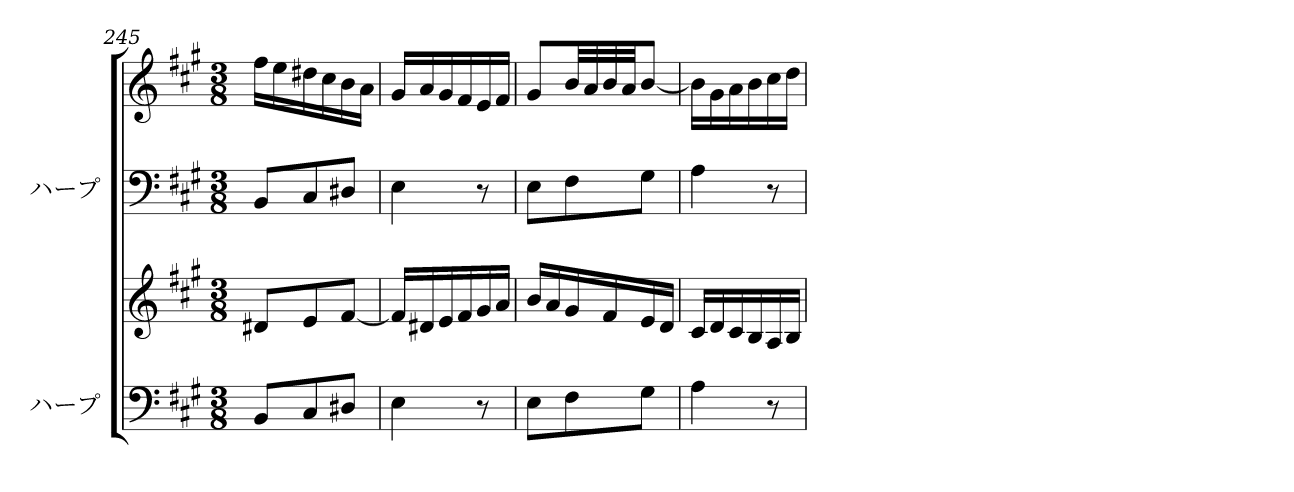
**kern	**kern	**kern	**kern
*part2	*part2	*part1	*part1
*staff4	*staff3	*staff2	*staff1
*I"ハープ	*	*I"ハープ	*
*clefF4	*clefG2	*clefF4	*clefG2
*k[f#c#g#]	*k[f#c#g#]	*k[f#c#g#]	*k[f#c#g#]
*M3/8	*M3/8	*M3/8	*M3/8
=245	=245	=245	=245
8BB/L	8d#X/L	8BB/L	16ff#\LL
.	.	.	16ee\
8C#/	8e/	8C#/	16dd#X\
.	.	.	16cc#\
8D#X/J	[8f#/J	8D#X/J	16b\
.	.	.	16a\JJ
!!LO:LB:g=z
=246	=246	=246	=246
4E\	16f#/LL]	4E\	16g#/LL
.	16d#X/	.	16a/
.	16e/	.	16g#/
.	16f#/	.	16f#/
8r	16g#/	8r	16e/
.	16a/JJ	.	16f#/JJ
=247	=247	=247	=247
8E\L	16b/LL	8E\L	8g#/L
.	16a/	.	.
8F#\	16g#/	8F#\	32b/LL
.	.	.	32a/
.	16f#/	.	32b/
.	.	.	32a/JJ
8G#\J	16e/	8G#\J	[8b/J
.	16d/JJ	.	.
=248	=248	=248	=248
4A\	16c#/LL	4A\	16b\LL]
.	16d/	.	16g#\
.	16c#/	.	16a\
.	16B/	.	16b\
8r	16A/	8r	16cc#\
.	16B/JJ	.	16dd\JJ
=	=	=	=
*-	*-	*-	*-
